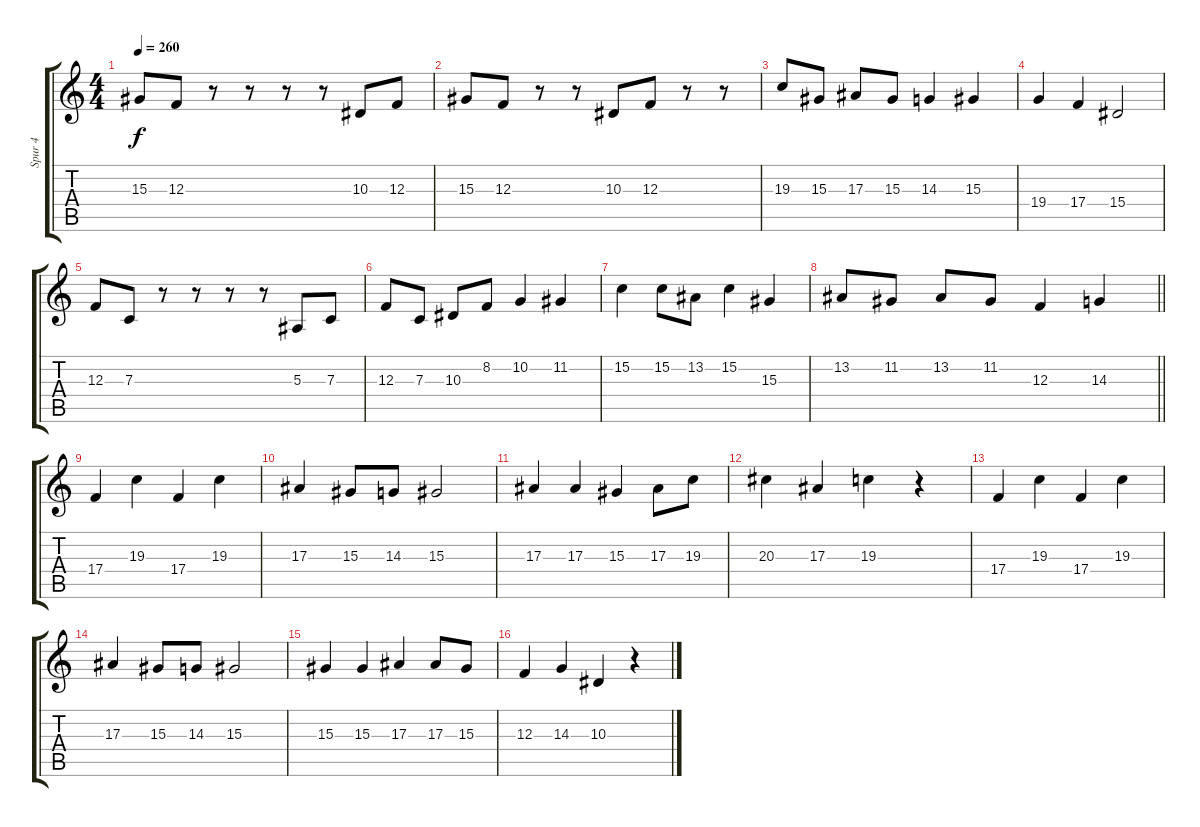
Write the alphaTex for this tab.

\track ("Spur 4" "Spur 4") {instrument accordion}
\staff {score tabs}
\tuning (D4 A3 F3 C3 G2 D2) {hide}
\ts (4 4)
\tempo 260
\clef g2
\ks c
15.3.8{dy f} 12.3.8 r.8 r.8 r.8 r.8 10.3.8 12.3.8 |
15.3.8 12.3.8 r.8 r.8 10.3.8 12.3.8 r.8 r.8 |
19.3.8 15.3.8 17.3.8 15.3.8 14.3.4 15.3.4 |
19.4.4 17.4.4 15.4.2 |
12.3.8 7.3.8 r.8 r.8 r.8 r.8 5.3.8 7.3.8 |
12.3.8 7.3.8 10.3.8 8.2.8 10.2.4 11.2.4 |
15.2.4 15.2.8 13.2.8 15.2.4 15.3.4 |
\barLineRight lightlight
13.2.8 11.2.8 13.2.8 11.2.8 12.3.4 14.3.4 |
17.4.4 19.3.4 17.4.4 19.3.4 |
17.3.4 15.3.8 14.3.8 15.3.2 |
17.3.4 17.3.4 15.3.4 17.3.8 19.3.8 |
20.3.4 17.3.4 19.3.4 r.4 |
17.4.4 19.3.4 17.4.4 19.3.4 |
17.3.4 15.3.8 14.3.8 15.3.2 |
15.3.4 15.3.4 17.3.4 17.3.8 15.3.8 |
12.3.4 14.3.4 10.3.4 r.4
